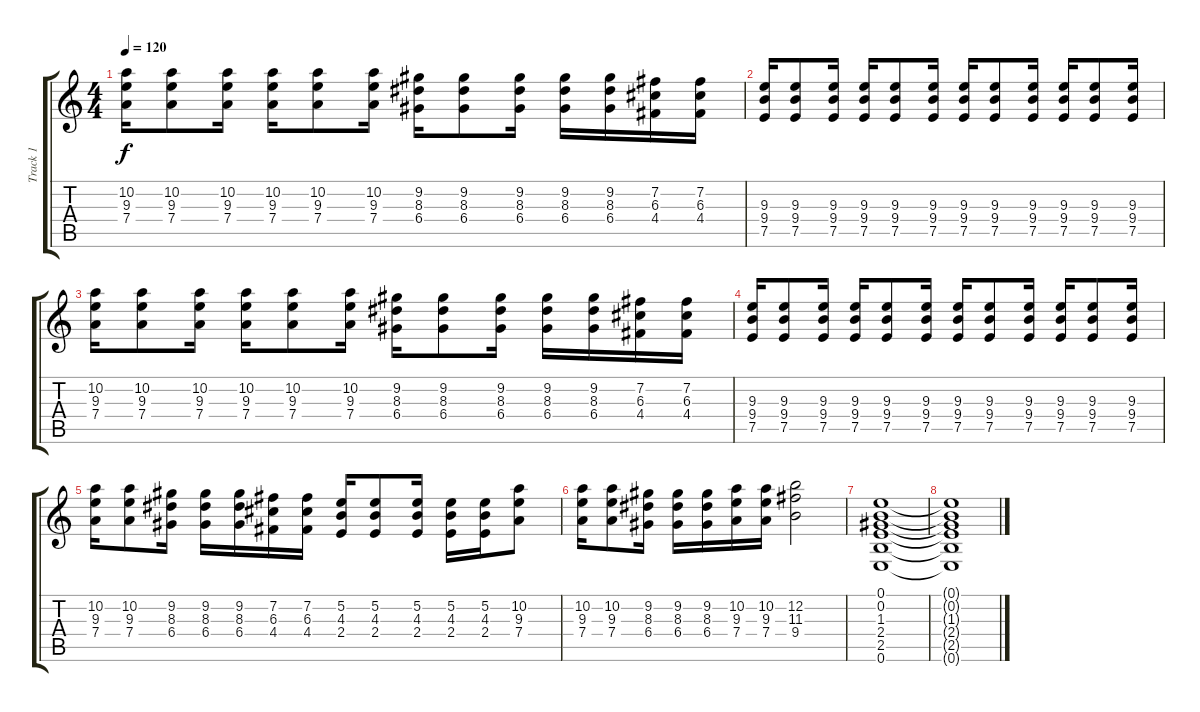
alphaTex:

\track ("Track 1" "Track 1") {instrument distortionguitar}
\staff {score tabs}
\tuning (E4 B3 G3 D3 A2 E2) {hide}
\ts (4 4)
\tempo 120
\clef g2
\ks c
(10.2 9.3 7.4).16{dy f} (10.2 9.3 7.4).8 (10.2 9.3 7.4).16 (10.2 9.3 7.4).16 (10.2 9.3 7.4).8 (10.2 9.3 7.4).16 (9.2 8.3 6.4).16 (9.2 8.3 6.4).8 (9.2 8.3 6.4).16 (9.2 8.3 6.4).16 (9.2 8.3 6.4).16 (7.2 6.3 4.4).16 (7.2 6.3 4.4).16 |
(9.3 9.4 7.5).16 (9.3 9.4 7.5).8 (9.3 9.4 7.5).16 (9.3 9.4 7.5).16 (9.3 9.4 7.5).8 (9.3 9.4 7.5).16 (9.3 9.4 7.5).16 (9.3 9.4 7.5).8 (9.3 9.4 7.5).16 (9.3 9.4 7.5).16 (9.3 9.4 7.5).8 (9.3 9.4 7.5).16 |
(10.2 9.3 7.4).16 (10.2 9.3 7.4).8 (10.2 9.3 7.4).16 (10.2 9.3 7.4).16 (10.2 9.3 7.4).8 (10.2 9.3 7.4).16 (9.2 8.3 6.4).16 (9.2 8.3 6.4).8 (9.2 8.3 6.4).16 (9.2 8.3 6.4).16 (9.2 8.3 6.4).16 (7.2 6.3 4.4).16 (7.2 6.3 4.4).16 |
(9.3 9.4 7.5).16 (9.3 9.4 7.5).8 (9.3 9.4 7.5).16 (9.3 9.4 7.5).16 (9.3 9.4 7.5).8 (9.3 9.4 7.5).16 (9.3 9.4 7.5).16 (9.3 9.4 7.5).8 (9.3 9.4 7.5).16 (9.3 9.4 7.5).16 (9.3 9.4 7.5).8 (9.3 9.4 7.5).16 |
(10.2 9.3 7.4).16 (10.2 9.3 7.4).8 (9.2 8.3 6.4).16 (9.2 8.3 6.4).16 (9.2 8.3 6.4).16 (7.2 6.3 4.4).16 (7.2 6.3 4.4).16 (5.2 4.3 2.4).16 (5.2 4.3 2.4).8 (5.2 4.3 2.4).16 (5.2 4.3 2.4).16 (5.2 4.3 2.4).16 (10.2 9.3 7.4).8 |
(10.2 9.3 7.4).16 (10.2 9.3 7.4).8 (9.2 8.3 6.4).16 (9.2 8.3 6.4).16 (9.2 8.3 6.4).16 (10.2 9.3 7.4).16 (10.2 9.3 7.4).16 (12.2 11.3 9.4).2 |
(0.1 0.2 1.3 2.4 2.5 0.6).1 |
(0.1{t} 0.2{t} 1.3{t} 2.4{t} 2.5{t} 0.6{t}).1
